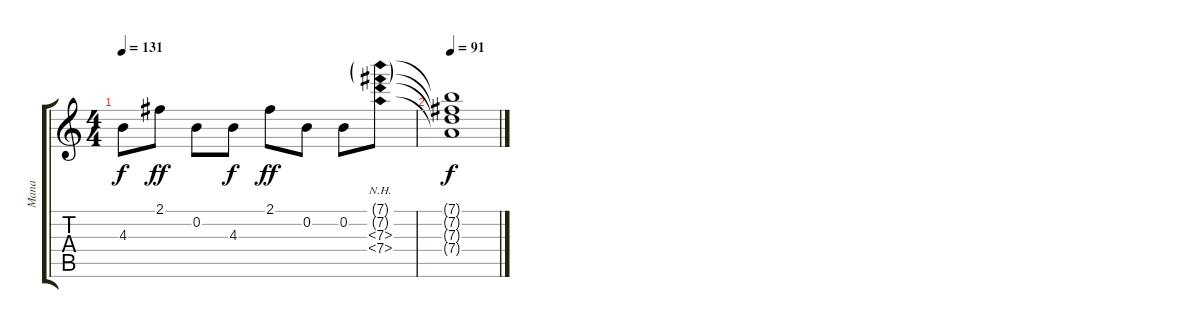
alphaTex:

\track ("Mana" "Mana") {instrument electricguitarclean}
\staff {score tabs}
\tuning (E4 B3 G3 D3 A2 E2) {hide}
\ts (4 4)
\tempo 131
\clef g2
\ks c
4.3.8{dy f} 2.1.8{dy ff} 0.2.8 4.3.8{dy f} 2.1.8{dy ff} 0.2.8 0.2.8 (7.1{nh g} 7.2{nh g} 7.3{nh} 7.4{nh}).8{volume 10 instrument electricguitarjazz} |
\tempo 91
(7.1{t} 7.2{t} 7.3{t} 7.4{t}).1{dy f}
